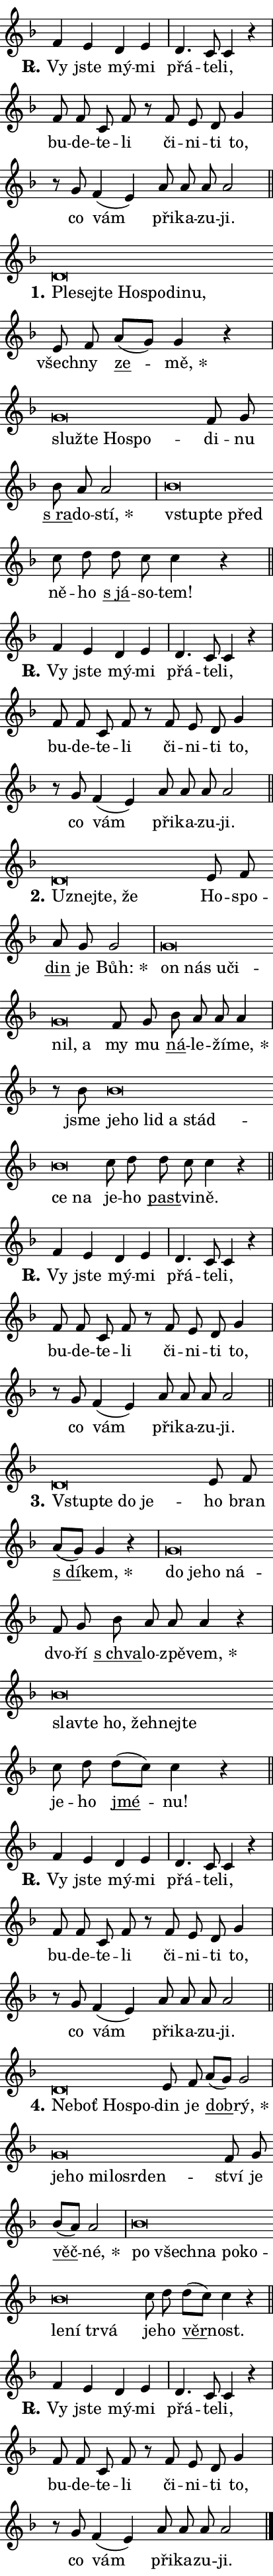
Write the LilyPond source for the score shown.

\version "2.24.0"
\header { tagline = "" }
\paper {
  indent = 0\cm
  top-margin = 0\cm
  right-margin = 0\cm
  bottom-margin = 0\cm
  left-margin = 0\cm
  paper-width = 7\cm
  page-breaking = #ly:one-page-breaking
  system-system-spacing.basic-distance = #11
  score-system-spacing.basic-distance = #11
  ragged-last = ##f
}


%% Author: Thomas Morley
%% https://lists.gnu.org/archive/html/lilypond-user/2020-05/msg00002.html
#(define (line-position grob)
"Returns position of @var[grob} in current system:
   @code{'start}, if at first time-step
   @code{'end}, if at last time-step
   @code{'middle} otherwise
"
  (let* ((col (ly:item-get-column grob))
         (ln (ly:grob-object col 'left-neighbor))
         (rn (ly:grob-object col 'right-neighbor))
         (col-to-check-left (if (ly:grob? ln) ln col))
         (col-to-check-right (if (ly:grob? rn) rn col))
         (break-dir-left
           (and
             (ly:grob-property col-to-check-left 'non-musical #f)
             (ly:item-break-dir col-to-check-left)))
         (break-dir-right
           (and
             (ly:grob-property col-to-check-right 'non-musical #f)
             (ly:item-break-dir col-to-check-right))))
        (cond ((eqv? 1 break-dir-left) 'start)
              ((eqv? -1 break-dir-right) 'end)
              (else 'middle))))

#(define (tranparent-at-line-position vctor)
  (lambda (grob)
  "Relying on @code{line-position} select the relevant enry from @var{vctor}.
Used to determine transparency,"
    (case (line-position grob)
      ((end) (not (vector-ref vctor 0)))
      ((middle) (not (vector-ref vctor 1)))
      ((start) (not (vector-ref vctor 2))))))

noteHeadBreakVisibility =
#(define-music-function (break-visibility)(vector?)
"Makes @code{NoteHead}s transparent relying on @var{break-visibility}"
#{
  \override NoteHead.transparent =
    #(tranparent-at-line-position break-visibility)
#})

#(define delete-ledgers-for-transparent-note-heads
  (lambda (grob)
    "Reads whether a @code{NoteHead} is transparent.
If so this @code{NoteHead} is removed from @code{'note-heads} from
@var{grob}, which is supposed to be @code{LedgerLineSpanner}.
As a result ledgers are not printed for this @code{NoteHead}"
    (let* ((nhds-array (ly:grob-object grob 'note-heads))
           (nhds-list
             (if (ly:grob-array? nhds-array)
                 (ly:grob-array->list nhds-array)
                 '()))
           ;; Relies on the transparent-property being done before
           ;; Staff.LedgerLineSpanner.after-line-breaking is executed.
           ;; This is fragile ...
           (to-keep
             (remove
               (lambda (nhd)
                 (ly:grob-property nhd 'transparent #f))
               nhds-list)))
      ;; TODO find a better method to iterate over grob-arrays, similiar
      ;; to filter/remove etc for lists
      ;; For now rebuilt from scratch
      (set! (ly:grob-object grob 'note-heads)  '())
      (for-each
        (lambda (nhd)
          (ly:pointer-group-interface::add-grob grob 'note-heads nhd))
        to-keep))))

hideNotes = {
  \noteHeadBreakVisibility #begin-of-line-visible
}
unHideNotes = {
  \noteHeadBreakVisibility #all-visible
}

% work-around for resetting accidentals
% https://lilypond.org/doc/v2.23/Documentation/notation/displaying-rhythms#unmetered-music
cadenzaMeasure = {
  \cadenzaOff
  \partial 1024 s1024
  \cadenzaOn
}

#(define-markup-command (accent layout props text) (markup?)
  "Underline accented syllable"
  (interpret-markup layout props
    #{\markup \override #'(offset . 4.3) \underline { #text }#}))

responsum = \markup \concat {
  "R" \hspace #-1.05 \path #0.1 #'((moveto 0 0.07) (lineto 0.9 0.8)) \hspace #0.05 "."
}

\layout {
    \context {
        \Staff
        \remove "Time_signature_engraver"
        \override LedgerLineSpanner.after-line-breaking = #delete-ledgers-for-transparent-note-heads
    }
    \context {
        \Voice {
            \override NoteHead.output-attributes = #'((class . "notehead"))
            \override Hairpin.height = #0.55
        }
    }
    \context {
        \Lyrics {
            \override StanzaNumber.output-attributes = #'((class . "stanzanumber"))
            \override LyricSpace.minimum-distance = #0.9
            \override LyricText.font-name = #"TeX Gyre Schola"
            \override LyricText.font-size = 1
            \override StanzaNumber.font-name = #"TeX Gyre Schola Bold"
            \override StanzaNumber.font-size = 1
        }
    }
}

% magnetic-lyrics.ily
%
%   written by
%     Jean Abou Samra <jean@abou-samra.fr>
%     Werner Lemberg <wl@gnu.org>
%
%   adapted by
%     Jiri Hon <jiri.hon@gmail.com>
%
% Version 2022-Apr-15

% https://www.mail-archive.com/lilypond-user@gnu.org/msg149350.html

#(define (Left_hyphen_pointer_engraver context)
   "Collect syllable-hyphen-syllable occurrences in lyrics and store
them in properties.  This engraver only looks to the left.  For
example, if the lyrics input is @code{foo -- bar}, it does the
following.

@itemize @bullet
@item
Set the @code{text} property of the @code{LyricHyphen} grob between
@q{foo} and @q{bar} to @code{foo}.

@item
Set the @code{left-hyphen} property of the @code{LyricText} grob with
text @q{foo} to the @code{LyricHyphen} grob between @q{foo} and
@q{bar}.
@end itemize

Use this auxiliary engraver in combination with the
@code{lyric-@/text::@/apply-@/magnetic-@/offset!} hook."
   (let ((hyphen #f)
         (text #f))
     (make-engraver
      (acknowledgers
       ((lyric-syllable-interface engraver grob source-engraver)
        (set! text grob)))
      (end-acknowledgers
       ((lyric-hyphen-interface engraver grob source-engraver)
        ;(when (not (grob::has-interface grob 'lyric-space-interface))
          (set! hyphen grob)));)
      ((stop-translation-timestep engraver)
       (when (and text hyphen)
         (ly:grob-set-object! text 'left-hyphen hyphen))
       (set! text #f)
       (set! hyphen #f)))))

#(define (lyric-text::apply-magnetic-offset! grob)
   "If the space between two syllables is less than the value in
property @code{LyricText@/.details@/.squash-threshold}, move the right
syllable to the left so that it gets concatenated with the left
syllable.

Use this function as a hook for
@code{LyricText@/.after-@/line-@/breaking} if the
@code{Left_@/hyphen_@/pointer_@/engraver} is active."
   (let ((hyphen (ly:grob-object grob 'left-hyphen #f)))
     (when hyphen
       (let ((left-text (ly:spanner-bound hyphen LEFT)))
         (when (grob::has-interface left-text 'lyric-syllable-interface)
           (let* ((common (ly:grob-common-refpoint grob left-text X))
                  (this-x-ext (ly:grob-extent grob common X))
                  (left-x-ext
                   (begin
                     ;; Trigger magnetism for left-text.
                     (ly:grob-property left-text 'after-line-breaking)
                     (ly:grob-extent left-text common X)))
                  ;; `delta` is the gap width between two syllables.
                  (delta (- (interval-start this-x-ext)
                            (interval-end left-x-ext)))
                  (details (ly:grob-property grob 'details))
                  (threshold (assoc-get 'squash-threshold details 0.2)))
             (when (< delta threshold)
               (let* (;; We have to manipulate the input text so that
                      ;; ligatures crossing syllable boundaries are not
                      ;; disabled.  For languages based on the Latin
                      ;; script this is essentially a beautification.
                      ;; However, for non-Western scripts it can be a
                      ;; necessity.
                      (lt (ly:grob-property left-text 'text))
                      (rt (ly:grob-property grob 'text))
                      (is-space (grob::has-interface hyphen 'lyric-space-interface))
                      (space (if is-space " " ""))
                      (space-markup (grob-interpret-markup grob " "))
                      (space-size (interval-length (ly:stencil-extent space-markup X)))
                      (extra-delta (if is-space space-size 0))
                      ;; Append new syllable.
                      (ltrt-space (if (and (string? lt) (string? rt))
                                (string-append lt space rt)
                                (make-concat-markup (list lt space rt))))
                      ;; Right-align `ltrt` to the right side.
                      (ltrt-space-markup (grob-interpret-markup
                               grob
                               (make-translate-markup
                                (cons (interval-length this-x-ext) 0)
                                (make-right-align-markup ltrt-space)))))
                 (begin
                   ;; Don't print `left-text`.
                   (ly:grob-set-property! left-text 'stencil #f)
                   ;; Set text and stencil (which holds all collected
                   ;; syllables so far) and shift it to the left.
                   (ly:grob-set-property! grob 'text ltrt-space)
                   (ly:grob-set-property! grob 'stencil ltrt-space-markup)
                   (ly:grob-translate-axis! grob (- (- delta extra-delta)) X))))))))))


#(define (lyric-hyphen::displace-bounds-first grob)
   ;; Make very sure this callback isn't triggered too early.
   (let ((left (ly:spanner-bound grob LEFT))
         (right (ly:spanner-bound grob RIGHT)))
     (ly:grob-property left 'after-line-breaking)
     (ly:grob-property right 'after-line-breaking)
     (ly:lyric-hyphen::print grob)))

squashThreshold = #0.4

\layout {
  \context {
    \Lyrics
    \consists #Left_hyphen_pointer_engraver
    \override LyricText.after-line-breaking =
      #lyric-text::apply-magnetic-offset!
    \override LyricHyphen.stencil = #lyric-hyphen::displace-bounds-first
    \override LyricText.details.squash-threshold = \squashThreshold
    \override LyricHyphen.minimum-distance = 0
    \override LyricHyphen.minimum-length = \squashThreshold
  }
}

squash = \override LyricText.details.squash-threshold = 9999
unSquash = \override LyricText.details.squash-threshold = \squashThreshold

left = \override LyricText.self-alignment-X = #LEFT
unLeft = \revert LyricText.self-alignment-X

starOffset = #(lambda (grob) 
                (let ((x_offset (ly:self-alignment-interface::aligned-on-x-parent grob)))
                  (if (= x_offset 0) 0 (+ x_offset 1.2))))

star = #(define-music-function (syllable)(string?)
"Append star separator at the end of a syllable"
#{
  \once \override LyricText.X-offset = #starOffset
  \lyricmode { \markup {
    #syllable
    \override #'((font-name . "TeX Gyre Schola Bold")) \hspace #0.2 \lower #0.65 \larger "*"
  } }
#})

starAccent = #(define-music-function (syllable)(string?)
"Append star separator at the end of a syllable and make accent"
#{
  \once \override LyricText.X-offset = #starOffset
  \lyricmode { \markup {
    \accent #syllable
    \override #'((font-name . "TeX Gyre Schola Bold")) \hspace #0.2 \lower #0.65 \larger "*"
  } }
#})

breath = #(define-music-function (syllable)(string?)
"Append breathing indicator at the end of a syllable"
#{
  \lyricmode { \markup { #syllable "+" } }
#})

optionalBreath = #(define-music-function (syllable)(string?)
"Append optional breathing indicator at the end of a syllable"
#{
  \lyricmode { \markup { #syllable "(+)" } }
#})


\score {
    <<
        \new Voice = "melody" { \cadenzaOn \key f \major \relative { f'4 e d e \cadenzaMeasure \bar "|" d4. c8 c4 r \cadenzaMeasure \bar "|" f8 f c f \bar "" r f e d g4 \cadenzaMeasure \bar "|" r8 g f4( e) \bar "" a8 a a a2 \cadenzaMeasure \bar "||" \break } }
        \new Lyrics \lyricsto "melody" { \lyricmode { \set stanza = \responsum
Vy jste mý -- mi přá -- te -- li, bu -- de -- te -- li či -- ni -- ti to, co vám při -- ka -- zu -- ji. } }
    >>
    \layout {}
}

\score {
    <<
        \new Voice = "melody" { \cadenzaOn \key f \major \relative { d'\breve*1/16 \hideNotes \breve*1/16 \bar "" \breve*1/16 \bar "" \breve*1/16 \bar "" \breve*1/16 \bar "" \breve*1/16 \breve*1/16 \bar "" \unHideNotes e8 f \bar "" a[( g)] g4 r \cadenzaMeasure \bar "|" g\breve*1/16 \hideNotes \breve*1/16 \bar "" \breve*1/16 \breve*1/16 \bar "" \unHideNotes f8 g \bar "" bes a a2 \cadenzaMeasure \bar "|" bes\breve*1/16 \hideNotes \breve*1/16 \breve*1/16 \bar "" \unHideNotes c8 d \bar "" d c c4 r \cadenzaMeasure \bar "||" \break } }
        \new Lyrics \lyricsto "melody" { \lyricmode { \set stanza = "1."
\left Ple -- \squash sej -- te Ho -- spo -- di -- nu, \unLeft \unSquash všech -- ny \markup \accent ze -- \star mě, \left služ -- \squash te Ho -- spo -- \unLeft \unSquash di -- nu \markup \accent "s ra" -- do -- \star stí, \left vstup -- \squash te před \unLeft \unSquash ně -- ho \markup \accent "s já" -- so -- tem! } }
    >>
    \layout {}
}

\score {
    <<
        \new Voice = "melody" { \cadenzaOn \key f \major \relative { f'4 e d e \cadenzaMeasure \bar "|" d4. c8 c4 r \cadenzaMeasure \bar "|" f8 f c f \bar "" r f e d g4 \cadenzaMeasure \bar "|" r8 g f4( e) \bar "" a8 a a a2 \cadenzaMeasure \bar "||" \break } }
        \new Lyrics \lyricsto "melody" { \lyricmode { \set stanza = \responsum
Vy jste mý -- mi přá -- te -- li, bu -- de -- te -- li či -- ni -- ti to, co vám při -- ka -- zu -- ji. } }
    >>
    \layout {}
}

\score {
    <<
        \new Voice = "melody" { \cadenzaOn \key f \major \relative { d'\breve*1/16 \hideNotes \breve*1/16 \bar "" \breve*1/16 \breve*1/16 \bar "" \unHideNotes e8 f \bar "" a g g2 \cadenzaMeasure \bar "|" g\breve*1/16 \hideNotes \breve*1/16 \bar "" \breve*1/16 \bar "" \breve*1/16 \bar "" \breve*1/16 \breve*1/16 \bar "" \unHideNotes f8 g \bar "" bes a a a4 \cadenzaMeasure \bar "|" r8 bes bes\breve*1/16 \hideNotes \breve*1/16 \bar "" \breve*1/16 \bar "" \breve*1/16 \bar "" \breve*1/16 \bar "" \breve*1/16 \breve*1/16 \bar "" \unHideNotes c8 d \bar "" d c c4 r \cadenzaMeasure \bar "||" \break } }
        \new Lyrics \lyricsto "melody" { \lyricmode { \set stanza = "2."
\left U -- \squash znej -- te, že \unLeft \unSquash Ho -- spo -- \markup \accent din je \star Bůh: \left on \squash nás u -- či -- nil, a \unLeft \unSquash my mu \markup \accent ná -- le -- ží -- \star me, jsme \left je -- \squash ho lid a stád -- ce na \unLeft \unSquash je -- ho \markup \accent past -- vi -- ně. } }
    >>
    \layout {}
}

\score {
    <<
        \new Voice = "melody" { \cadenzaOn \key f \major \relative { f'4 e d e \cadenzaMeasure \bar "|" d4. c8 c4 r \cadenzaMeasure \bar "|" f8 f c f \bar "" r f e d g4 \cadenzaMeasure \bar "|" r8 g f4( e) \bar "" a8 a a a2 \cadenzaMeasure \bar "||" \break } }
        \new Lyrics \lyricsto "melody" { \lyricmode { \set stanza = \responsum
Vy jste mý -- mi přá -- te -- li, bu -- de -- te -- li či -- ni -- ti to, co vám při -- ka -- zu -- ji. } }
    >>
    \layout {}
}

\score {
    <<
        \new Voice = "melody" { \cadenzaOn \key f \major \relative { d'\breve*1/16 \hideNotes \breve*1/16 \bar "" \breve*1/16 \breve*1/16 \bar "" \unHideNotes e8 f \bar "" a[( g)] g4 r \cadenzaMeasure \bar "|" g\breve*1/16 \hideNotes \breve*1/16 \bar "" \breve*1/16 \breve*1/16 \bar "" \unHideNotes f8 g \bar "" bes a a a4 r \cadenzaMeasure \bar "|" bes\breve*1/16 \hideNotes \breve*1/16 \bar "" \breve*1/16 \bar "" \breve*1/16 \bar "" \breve*1/16 \breve*1/16 \bar "" \unHideNotes c8 d \bar "" d[( c)] c4 r \cadenzaMeasure \bar "||" \break } }
        \new Lyrics \lyricsto "melody" { \lyricmode { \set stanza = "3."
\left Vstup -- \squash te do je -- \unLeft \unSquash ho bran \markup \accent "s dí" -- \star kem, \left do \squash je -- ho ná -- \unLeft \unSquash dvo -- ří \markup \accent "s chva" -- lo -- zpě -- \star vem, \left sla -- \squash vte ho, žeh -- nej -- te \unLeft \unSquash je -- ho \markup \accent jmé -- nu! } }
    >>
    \layout {}
}

\score {
    <<
        \new Voice = "melody" { \cadenzaOn \key f \major \relative { f'4 e d e \cadenzaMeasure \bar "|" d4. c8 c4 r \cadenzaMeasure \bar "|" f8 f c f \bar "" r f e d g4 \cadenzaMeasure \bar "|" r8 g f4( e) \bar "" a8 a a a2 \cadenzaMeasure \bar "||" \break } }
        \new Lyrics \lyricsto "melody" { \lyricmode { \set stanza = \responsum
Vy jste mý -- mi přá -- te -- li, bu -- de -- te -- li či -- ni -- ti to, co vám při -- ka -- zu -- ji. } }
    >>
    \layout {}
}

\score {
    <<
        \new Voice = "melody" { \cadenzaOn \key f \major \relative { d'\breve*1/16 \hideNotes \breve*1/16 \bar "" \breve*1/16 \breve*1/16 \bar "" \unHideNotes e8 f \bar "" a[( g)] g2 \cadenzaMeasure \bar "|" g\breve*1/16 \hideNotes \breve*1/16 \bar "" \breve*1/16 \bar "" \breve*1/16 \bar "" \breve*1/16 \breve*1/16 \bar "" \unHideNotes f8 g \bar "" bes[( a)] a2 \cadenzaMeasure \bar "|" bes\breve*1/16 \hideNotes \breve*1/16 \bar "" \breve*1/16 \bar "" \breve*1/16 \bar "" \breve*1/16 \bar "" \breve*1/16 \bar "" \breve*1/16 \bar "" \breve*1/16 \breve*1/16 \bar "" \unHideNotes c8 d \bar "" d[( c)] c4 r \cadenzaMeasure \bar "||" \break } }
        \new Lyrics \lyricsto "melody" { \lyricmode { \set stanza = "4."
\left Ne -- \squash boť Ho -- spo -- \unLeft \unSquash din je \markup \accent dob -- \star rý, \left je -- \squash ho mi -- lo -- sr -- den -- \unLeft \unSquash ství je \markup \accent věč -- \star né, \left po \squash všech -- na po -- ko -- le -- ní tr -- vá \unLeft \unSquash je -- ho \markup \accent věr -- nost. } }
    >>
    \layout {}
}

\score {
    <<
        \new Voice = "melody" { \cadenzaOn \key f \major \relative { f'4 e d e \cadenzaMeasure \bar "|" d4. c8 c4 r \cadenzaMeasure \bar "|" f8 f c f \bar "" r f e d g4 \cadenzaMeasure \bar "|" r8 g f4( e) \bar "" a8 a a a2 \cadenzaMeasure \bar "||" \break } \bar "|." }
        \new Lyrics \lyricsto "melody" { \lyricmode { \set stanza = \responsum
Vy jste mý -- mi přá -- te -- li, bu -- de -- te -- li či -- ni -- ti to, co vám při -- ka -- zu -- ji. } }
    >>
    \layout {}
}
